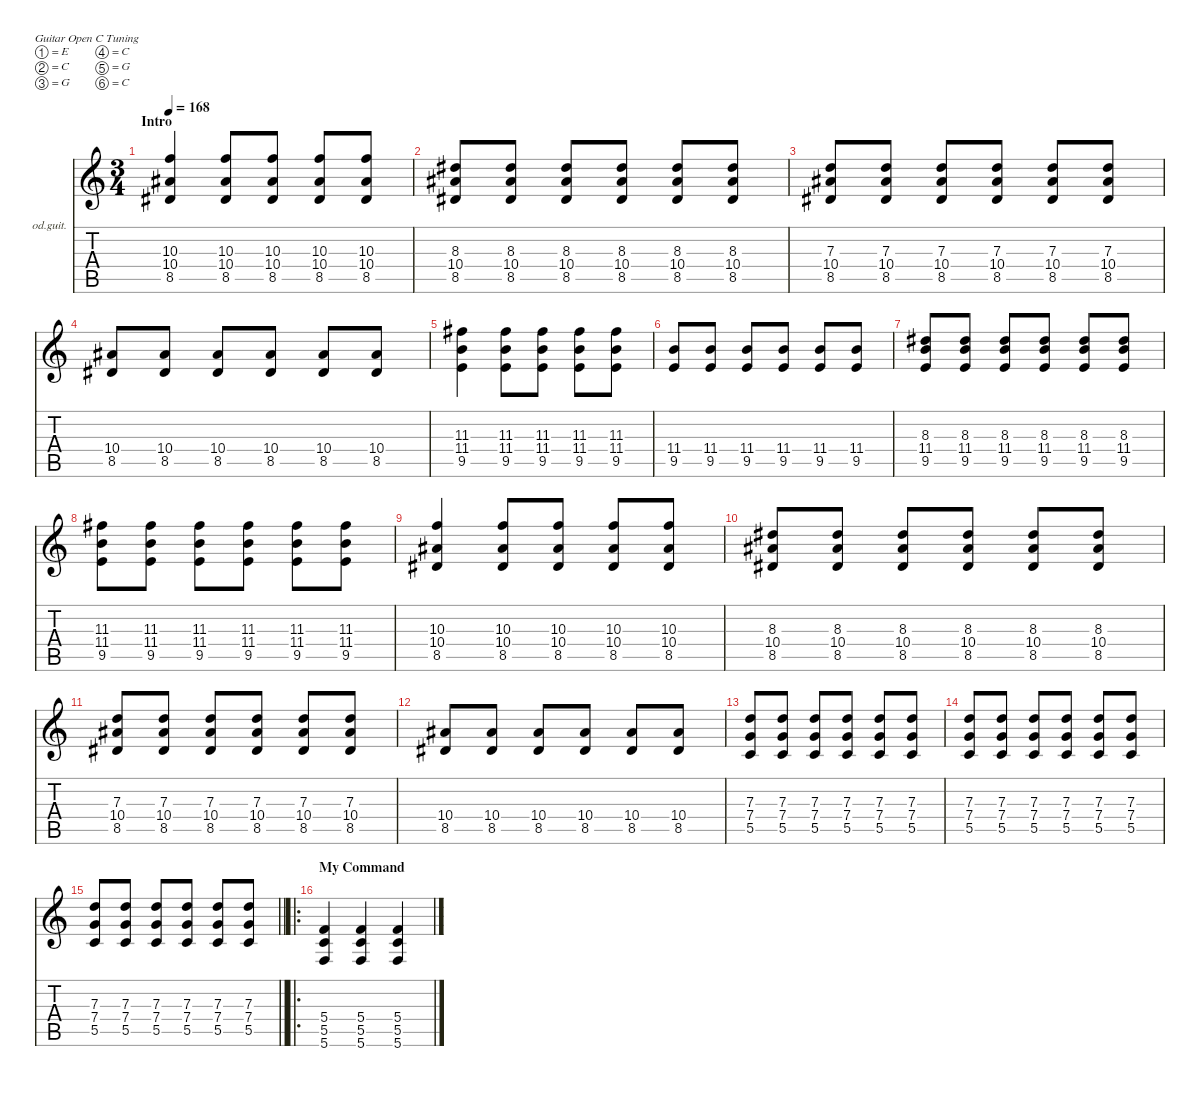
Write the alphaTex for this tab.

\defaultSystemsLayout 4
\hideDynamics
\bracketExtendMode nobrackets
\firstSystemTrackNameOrientation horizontal
\otherSystemsTrackNameOrientation horizontal
\track ("Dave" "od.guit.") {instrument overdrivenguitar}
\staff {score tabs}
\tuning (E4 C4 G3 C3 G2 C2)
\ts (3 4)
\beaming (8 2 2 2)
\section ("" "Intro")
\tempo 168
\clef g2
\ks c
(10.3 10.4{acc #} 8.5{acc #}).4{dy f instrument overdrivenguitar beam Up} (10.3 10.4{acc #} 8.5{acc #}).8{beam Up} (10.3 10.4{acc #} 8.5{acc #}).8{beam Up} (10.3 10.4{acc #} 8.5{acc #}).8{beam Up} (10.3 10.4{acc #} 8.5{acc #}).8{beam Up} |
(8.3{acc #} 10.4{acc #} 8.5{acc #}).8{beam Up} (8.3{acc #} 10.4{acc #} 8.5{acc #}).8{beam Up} (8.3{acc #} 10.4{acc #} 8.5{acc #}).8{beam Up} (8.3{acc #} 10.4{acc #} 8.5{acc #}).8{beam Up} (8.3{acc #} 10.4{acc #} 8.5{acc #}).8{beam Up} (8.3{acc #} 10.4{acc #} 8.5{acc #}).8{beam Up} |
(7.3 10.4{acc #} 8.5{acc #}).8{beam Up} (7.3 10.4{acc #} 8.5{acc #}).8{beam Up} (7.3 10.4{acc #} 8.5{acc #}).8{beam Up} (7.3 10.4{acc #} 8.5{acc #}).8{beam Up} (7.3 10.4{acc #} 8.5{acc #}).8{beam Up} (7.3 10.4{acc #} 8.5{acc #}).8{beam Up} |
(10.4{acc #} 8.5{acc #}).8{beam Up} (10.4{acc #} 8.5{acc #}).8{beam Up} (10.4{acc #} 8.5{acc #}).8{beam Up} (10.4{acc #} 8.5{acc #}).8{beam Up} (10.4{acc #} 8.5{acc #}).8{beam Up} (10.4{acc #} 8.5{acc #}).8{beam Up} |
(11.3{acc #} 11.4 9.5).4{beam Down} (11.3{acc #} 11.4 9.5).8{beam Down} (11.3{acc #} 11.4 9.5).8{beam Down} (11.3{acc #} 11.4 9.5).8{beam Down} (11.3{acc #} 11.4 9.5).8{beam Down} |
(11.4 9.5).8{beam Up} (11.4 9.5).8{beam Up} (11.4 9.5).8{beam Up} (11.4 9.5).8{beam Up} (11.4 9.5).8{beam Up} (11.4 9.5).8{beam Up} |
(8.3{acc #} 11.4 9.5).8{beam Up} (8.3{acc #} 11.4 9.5).8{beam Up} (8.3{acc #} 11.4 9.5).8{beam Up} (8.3{acc #} 11.4 9.5).8{beam Up} (8.3{acc #} 11.4 9.5).8{beam Up} (8.3{acc #} 11.4 9.5).8{beam Up} |
(11.3{acc #} 11.4 9.5).8{beam Down} (11.3{acc #} 11.4 9.5).8{beam Down} (11.3{acc #} 11.4 9.5).8{beam Down} (11.3{acc #} 11.4 9.5).8{beam Down} (11.3{acc #} 11.4 9.5).8{beam Down} (11.3{acc #} 11.4 9.5).8{beam Down} |
(10.3 10.4{acc #} 8.5{acc #}).4{beam Up} (10.3 10.4{acc #} 8.5{acc #}).8{beam Up} (10.3 10.4{acc #} 8.5{acc #}).8{beam Up} (10.3 10.4{acc #} 8.5{acc #}).8{beam Up} (10.3 10.4{acc #} 8.5{acc #}).8{beam Up} |
(8.3{acc #} 10.4{acc #} 8.5{acc #}).8{beam Up} (8.3{acc #} 10.4{acc #} 8.5{acc #}).8{beam Up} (8.3{acc #} 10.4{acc #} 8.5{acc #}).8{beam Up} (8.3{acc #} 10.4{acc #} 8.5{acc #}).8{beam Up} (8.3{acc #} 10.4{acc #} 8.5{acc #}).8{beam Up} (8.3{acc #} 10.4{acc #} 8.5{acc #}).8{beam Up} |
(7.3 10.4{acc #} 8.5{acc #}).8{beam Up} (7.3 10.4{acc #} 8.5{acc #}).8{beam Up} (7.3 10.4{acc #} 8.5{acc #}).8{beam Up} (7.3 10.4{acc #} 8.5{acc #}).8{beam Up} (7.3 10.4{acc #} 8.5{acc #}).8{beam Up} (7.3 10.4{acc #} 8.5{acc #}).8{beam Up} |
(10.4{acc #} 8.5{acc #}).8{beam Up} (10.4{acc #} 8.5{acc #}).8{beam Up} (10.4{acc #} 8.5{acc #}).8{beam Up} (10.4{acc #} 8.5{acc #}).8{beam Up} (10.4{acc #} 8.5{acc #}).8{beam Up} (10.4{acc #} 8.5{acc #}).8{beam Up} |
(7.3 7.4 5.5).8{beam Up} (7.3 7.4 5.5).8{beam Up} (7.3 7.4 5.5).8{beam Up} (7.3 7.4 5.5).8{beam Up} (7.3 7.4 5.5).8{beam Up} (7.3 7.4 5.5).8{beam Up} |
(7.3 7.4 5.5).8{beam Up} (7.3 7.4 5.5).8{beam Up} (7.3 7.4 5.5).8{beam Up} (7.3 7.4 5.5).8{beam Up} (7.3 7.4 5.5).8{beam Up} (7.3 7.4 5.5).8{beam Up} |
\barLineRight lightlight
(7.3 7.4 5.5).8{beam Up} (7.3 7.4 5.5).8{beam Up} (7.3 7.4 5.5).8{beam Up} (7.3 7.4 5.5).8{beam Up} (7.3 7.4 5.5).8{beam Up} (7.3 7.4 5.5).8{beam Up} |
\ro
\section ("" "My Command")
(5.4 5.5 5.6).4{beam Up} (5.4 5.5 5.6).4{beam Up} (5.4 5.5 5.6).4{beam Up}
